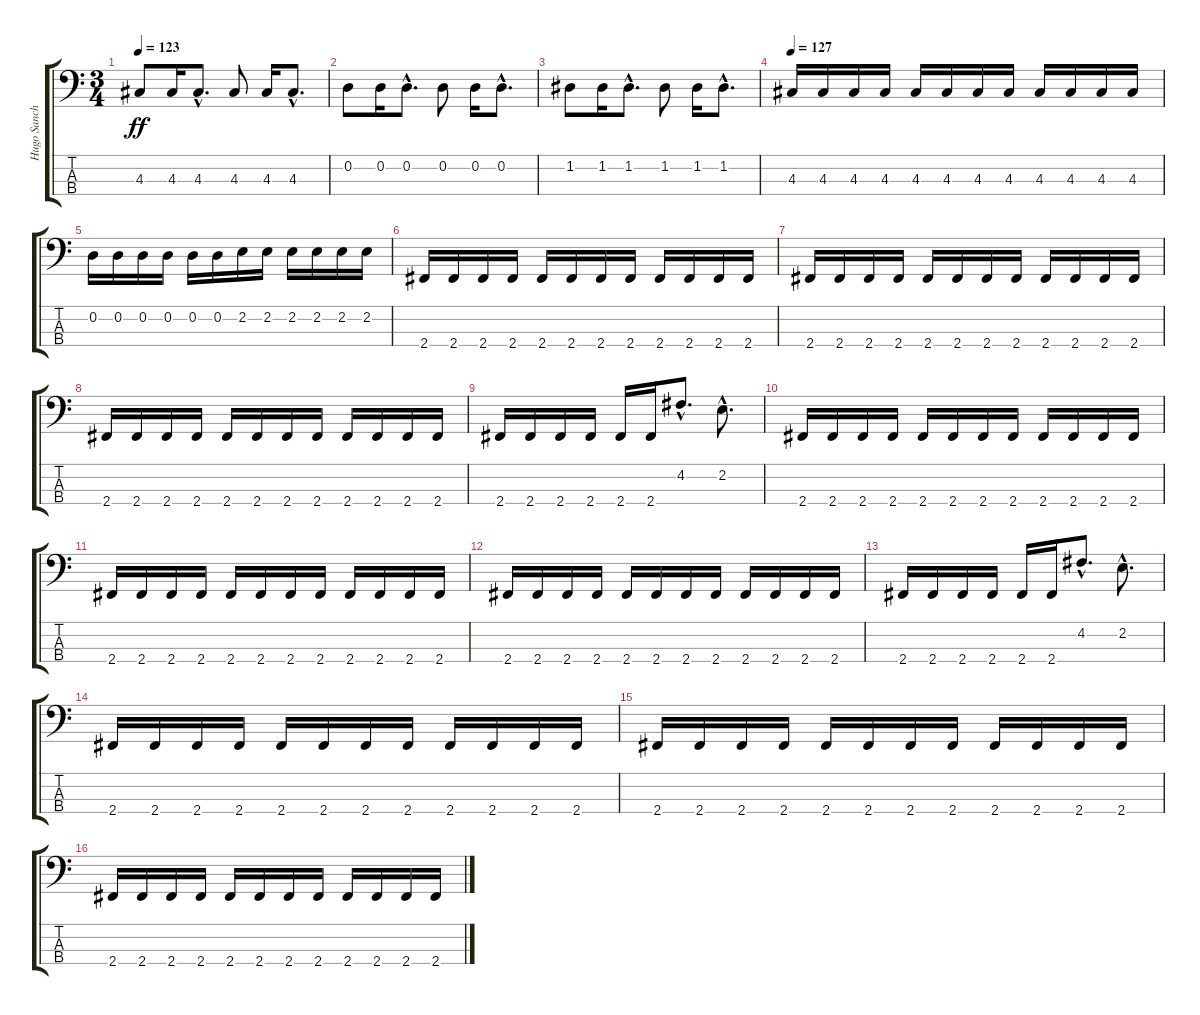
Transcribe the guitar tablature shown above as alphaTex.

\track ("Hugo Sanchez" "Hugo Sanch") {instrument electricbassfinger}
\staff {score tabs}
\tuning (G2 D2 A1 E1) {hide}
\ts (3 4)
\tempo 123
\clef f4
\ks c
4.3.8{dy ff} 4.3.16 4.3{hac}.8{d} 4.3.8 4.3.16 4.3{hac}.8{d} |
0.2.8 0.2.16 0.2{hac}.8{d} 0.2.8 0.2.16 0.2{hac}.8{d} |
1.2.8 1.2.16 1.2{hac}.8{d} 1.2.8 1.2.16 1.2{hac}.8{d} |
\tempo 127
4.3.16 4.3.16 4.3.16 4.3.16 4.3.16 4.3.16 4.3.16 4.3.16 4.3.16 4.3.16 4.3.16 4.3.16 |
0.2.16 0.2.16 0.2.16 0.2.16 0.2.16 0.2.16 2.2.16 2.2.16 2.2.16 2.2.16 2.2.16 2.2.16 |
2.4.16 2.4.16 2.4.16 2.4.16 2.4.16 2.4.16 2.4.16 2.4.16 2.4.16 2.4.16 2.4.16 2.4.16 |
2.4.16 2.4.16 2.4.16 2.4.16 2.4.16 2.4.16 2.4.16 2.4.16 2.4.16 2.4.16 2.4.16 2.4.16 |
2.4.16 2.4.16 2.4.16 2.4.16 2.4.16 2.4.16 2.4.16 2.4.16 2.4.16 2.4.16 2.4.16 2.4.16 |
2.4.16 2.4.16 2.4.16 2.4.16 2.4.16 2.4.16 4.2{hac}.8{d} 2.2{hac}.8{d} |
2.4.16 2.4.16 2.4.16 2.4.16 2.4.16 2.4.16 2.4.16 2.4.16 2.4.16 2.4.16 2.4.16 2.4.16 |
2.4.16 2.4.16 2.4.16 2.4.16 2.4.16 2.4.16 2.4.16 2.4.16 2.4.16 2.4.16 2.4.16 2.4.16 |
2.4.16 2.4.16 2.4.16 2.4.16 2.4.16 2.4.16 2.4.16 2.4.16 2.4.16 2.4.16 2.4.16 2.4.16 |
2.4.16 2.4.16 2.4.16 2.4.16 2.4.16 2.4.16 4.2{hac}.8{d} 2.2{hac}.8{d} |
2.4.16 2.4.16 2.4.16 2.4.16 2.4.16 2.4.16 2.4.16 2.4.16 2.4.16 2.4.16 2.4.16 2.4.16 |
2.4.16 2.4.16 2.4.16 2.4.16 2.4.16 2.4.16 2.4.16 2.4.16 2.4.16 2.4.16 2.4.16 2.4.16 |
2.4.16 2.4.16 2.4.16 2.4.16 2.4.16 2.4.16 2.4.16 2.4.16 2.4.16 2.4.16 2.4.16 2.4.16
